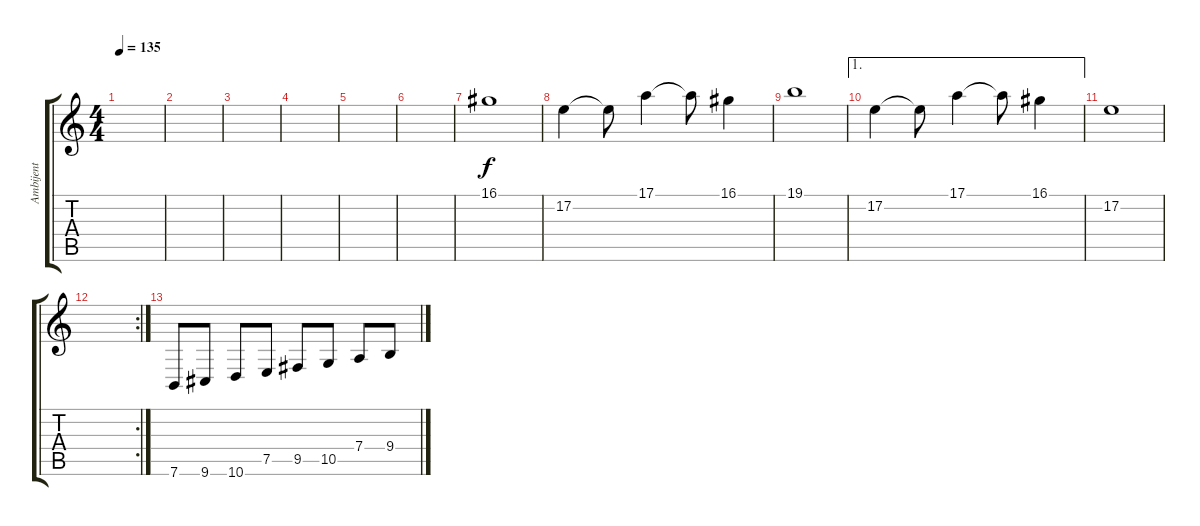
\track ("Ambijent" "Ambijent") {instrument stringensemble1}
\staff {score tabs}
\tuning (E4 B3 G3 D3 A2 E2) {hide}
\ts (4 4)
\tempo 135
\clef g2
\ks c
|
|
|
|
|
|
16.1.1{volume 7} |
17.2.4 17.2{t}.8 17.1.4 17.1{t}.8 16.1.4 |
19.1.1 |
\ae 1
17.2.4 17.2{t}.8 17.1.4 17.1{t}.8 16.1.4 |
17.2.1 |
\rc 2
|
7.6.8{volume 7} 9.6.8 10.6.8 7.5.8 9.5.8 10.5.8 7.4.8 9.4.8
